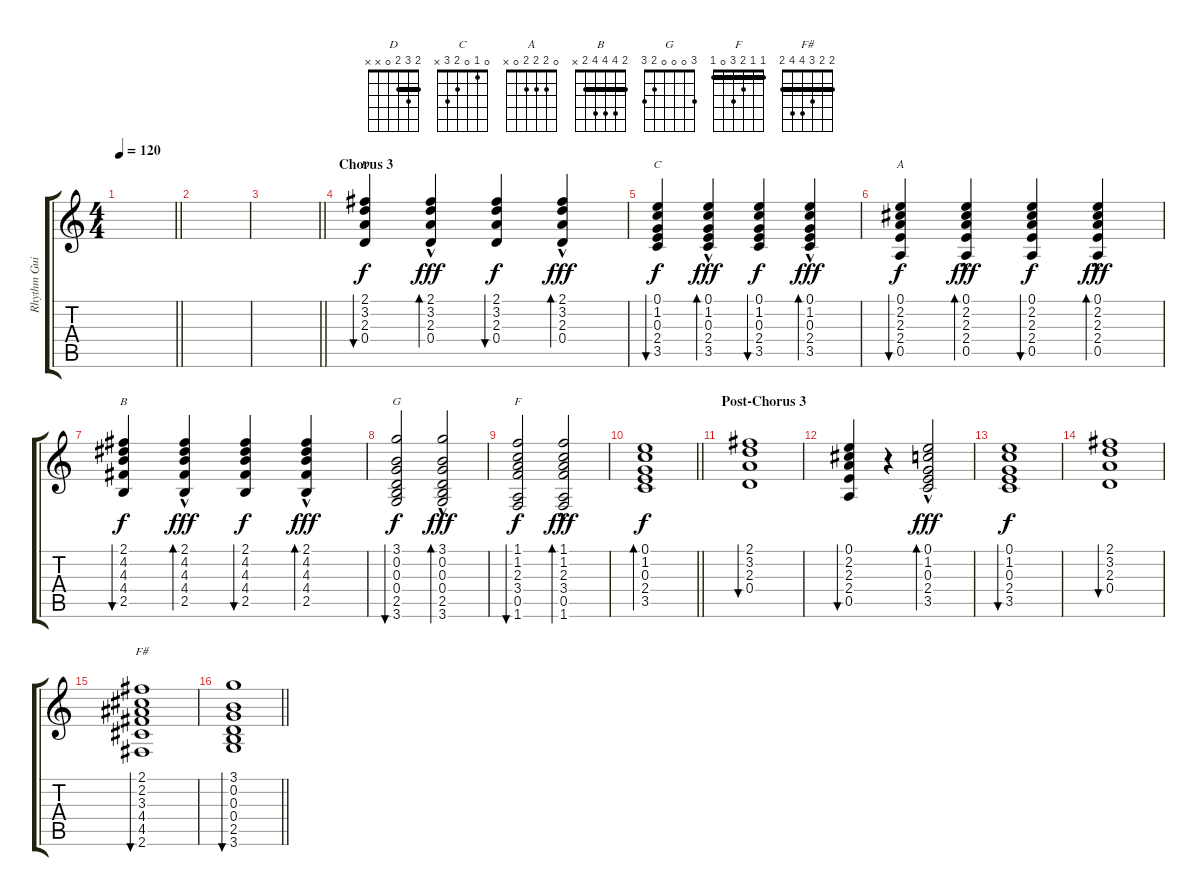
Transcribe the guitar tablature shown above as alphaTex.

\track ("Rhythm Guitar" "Rhythm Gui") {instrument acousticguitarsteel}
\staff {score tabs}
\tuning (E4 B3 G3 D3 A2 E2) {hide}
\chord ("D" 2 3 2 0 x x) {barre 2}
\chord ("C" 0 1 0 2 3 x)
\chord ("A" 0 2 2 2 0 x)
\chord ("B" 2 4 4 4 2 x) {barre 2}
\chord ("G" 3 0 0 0 2 3)
\chord ("F" 1 1 2 3 0 1) {barre 1}
\chord ("F#" 2 2 3 4 4 2) {barre 2}
\ts (4 4)
\tempo 120
\clef g2
\barLineRight lightlight
\ks c
|
|
\barLineRight lightlight
|
\section ("" "Chorus 3")
(2.1 3.2 2.3 0.4).4{bu 60 ch "D"} (2.1{hac} 3.2{hac} 2.3{hac} 0.4{hac}).4{bd 60 dy fff} (2.1 3.2 2.3 0.4).4{bu 60 dy f} (2.1{hac} 3.2{hac} 2.3{hac} 0.4{hac}).4{bd 60 dy fff} |
(0.1 1.2 0.3 2.4 3.5).4{bu 60 ch "C" dy f} (0.1{hac} 1.2{hac} 0.3{hac} 2.4{hac} 3.5{hac}).4{bd 60 dy fff} (0.1 1.2 0.3 2.4 3.5).4{bu 60 dy f} (0.1{hac} 1.2{hac} 0.3{hac} 2.4{hac} 3.5{hac}).4{bd 60 dy fff} |
(0.1 2.2 2.3 2.4 0.5).4{bu 60 ch "A" dy f} (0.1{hac} 2.2{hac} 2.3{hac} 2.4{hac} 0.5{hac}).4{bd 60 dy fff} (0.1 2.2 2.3 2.4 0.5).4{bu 60 dy f} (0.1{hac} 2.2{hac} 2.3{hac} 2.4{hac} 0.5{hac}).4{bd 60 dy fff} |
(2.1 4.2 4.3 4.4 2.5).4{bu 60 ch "B" dy f} (2.1{hac} 4.2{hac} 4.3{hac} 4.4{hac} 2.5{hac}).4{bd 60 dy fff} (2.1 4.2 4.3 4.4 2.5).4{bu 60 dy f} (2.1{hac} 4.2{hac} 4.3{hac} 4.4{hac} 2.5{hac}).4{bd 60 dy fff} |
(3.1 0.2 0.3 0.4 2.5 3.6).2{bu 60 ch "G" dy f} (3.1{hac} 0.2{hac} 0.3{hac} 0.4{hac} 2.5{hac} 3.6{hac}).2{bd 60 dy fff} |
(1.1 1.2 2.3 3.4 0.5 1.6).2{bu 60 ch "F" dy f} (1.1{hac} 1.2{hac} 2.3{hac} 3.4{hac} 0.5{hac} 1.6{hac}).2{bd 60 dy fff} |
\barLineRight lightlight
(0.1 1.2 0.3 2.4 3.5).1{bd 60 dy f} |
\section ("" "Post-Chorus 3")
(2.1 3.2 2.3 0.4).1{bu 60} |
(0.1 2.2 2.3 2.4 0.5).4{bu 60} r.4 (0.1{hac} 1.2{hac} 0.3{hac} 2.4{hac} 3.5{hac}).2{bd 60 dy fff} |
(0.1 1.2 0.3 2.4 3.5).1{bu 60 dy f} |
(2.1 3.2 2.3 0.4).1{bu 60} |
(2.1 2.2 3.3 4.4 4.5 2.6).1{bu 60 ch "F#"} |
\barLineRight lightlight
(3.1 0.2 0.3 0.4 2.5 3.6).1{bu 60}
